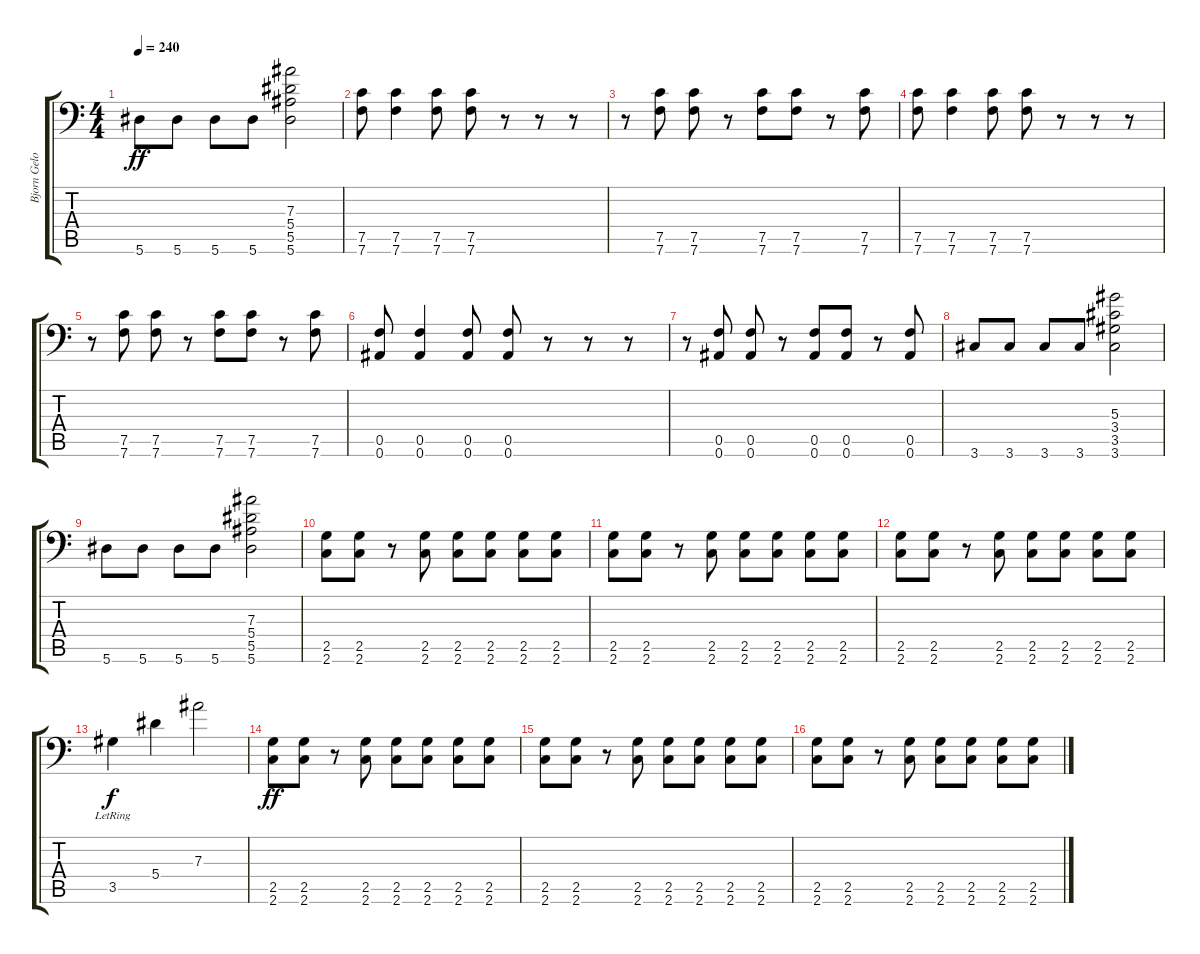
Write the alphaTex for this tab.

\track ("Bjorn Gelotte" "Bjorn Gelo") {instrument distortionguitar}
\staff {score tabs}
\tuning (C4 G3 Eb3 Bb2 F2 Bb1) {hide}
\ts (4 4)
\tempo 240
\clef f4
\ks c
5.6.8{dy ff} 5.6.8 5.6.8 5.6.8 (7.3 5.4 5.5 5.6).2 |
(7.5 7.6).8 (7.5 7.6).4 (7.5 7.6).8 (7.5 7.6).8 r.8 r.8 r.8 |
r.8 (7.5 7.6).8 (7.5 7.6).8 r.8 (7.5 7.6).8 (7.5 7.6).8 r.8 (7.5 7.6).8 |
(7.5 7.6).8 (7.5 7.6).4 (7.5 7.6).8 (7.5 7.6).8 r.8 r.8 r.8 |
r.8 (7.5 7.6).8 (7.5 7.6).8 r.8 (7.5 7.6).8 (7.5 7.6).8 r.8 (7.5 7.6).8 |
(0.5 0.6).8 (0.5 0.6).4 (0.5 0.6).8 (0.5 0.6).8 r.8 r.8 r.8 |
r.8 (0.5 0.6).8 (0.5 0.6).8 r.8 (0.5 0.6).8 (0.5 0.6).8 r.8 (0.5 0.6).8 |
3.6.8 3.6.8 3.6.8 3.6.8 (5.3 3.4 3.5 3.6).2 |
5.6.8 5.6.8 5.6.8 5.6.8 (7.3 5.4 5.5 5.6).2 |
(2.5 2.6).8 (2.5 2.6).8 r.8 (2.5 2.6).8 (2.5 2.6).8 (2.5 2.6).8 (2.5 2.6).8 (2.5 2.6).8 |
(2.5 2.6).8 (2.5 2.6).8 r.8 (2.5 2.6).8 (2.5 2.6).8 (2.5 2.6).8 (2.5 2.6).8 (2.5 2.6).8 |
(2.5 2.6).8 (2.5 2.6).8 r.8 (2.5 2.6).8 (2.5 2.6).8 (2.5 2.6).8 (2.5 2.6).8 (2.5 2.6).8 |
3.5{lr}.4{dy f} 5.4.4 7.3.2 |
(2.5 2.6).8{dy ff} (2.5 2.6).8 r.8 (2.5 2.6).8 (2.5 2.6).8 (2.5 2.6).8 (2.5 2.6).8 (2.5 2.6).8 |
(2.5 2.6).8 (2.5 2.6).8 r.8 (2.5 2.6).8 (2.5 2.6).8 (2.5 2.6).8 (2.5 2.6).8 (2.5 2.6).8 |
(2.5 2.6).8 (2.5 2.6).8 r.8 (2.5 2.6).8 (2.5 2.6).8 (2.5 2.6).8 (2.5 2.6).8 (2.5 2.6).8
